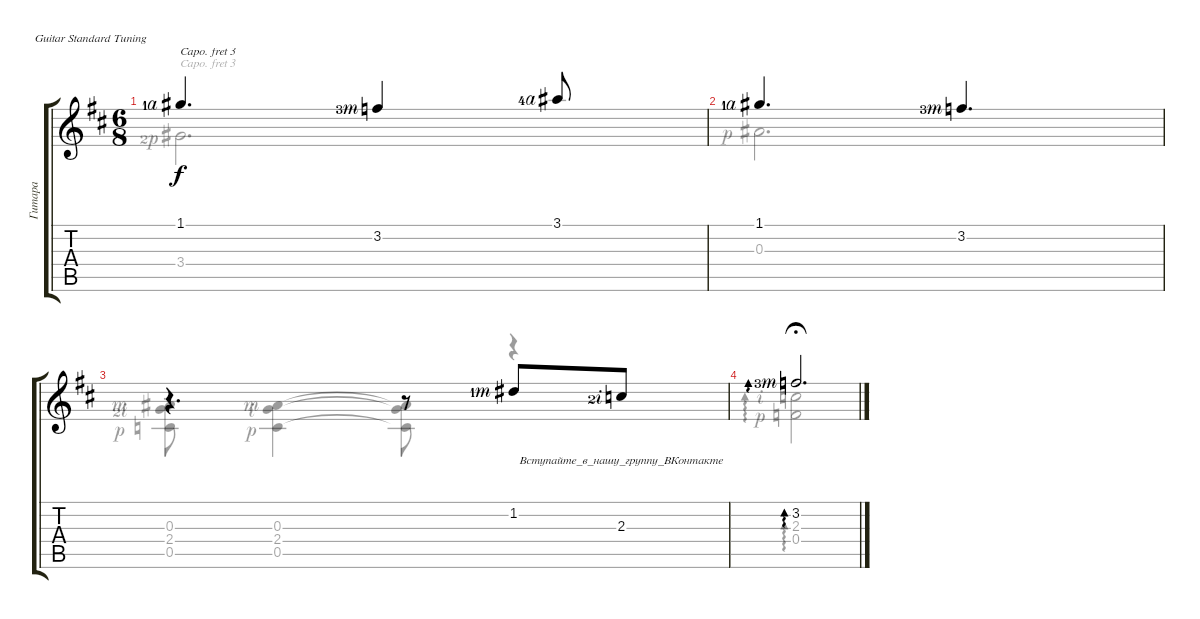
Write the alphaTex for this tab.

\defaultSystemsLayout 4
\bracketExtendMode groupsimilarinstruments
\otherSystemsTrackNameOrientation horizontal
\track ("Nylon Guitar" "Гитара") {instrument acousticguitarnylon}
\staff {score tabs}
\capo 3
\tuning (E4 B3 G3 D3 A2 E2)
\voice
\ts (6 8)
\tempo (93 hide)
\clef g2
\scale
0.343811
\ks d
1.1{lf 2 rf 4}.4{d lyrics (0 "") lyrics (1 "") lyrics (2 "") lyrics (3 "") lyrics (4 "") dy f} 3.2{lf 4 rf 3}.4{lyrics (0 "") lyrics (1 "") lyrics (2 "") lyrics (3 "") lyrics (4 "")} 3.1{lf 5 rf 4}.8{lyrics (0 "") lyrics (1 "") lyrics (2 "") lyrics (3 "") lyrics (4 "")} |
\scale
0.303205 1.1{lf 2 rf 4}.4{d lyrics (0 "") lyrics (1 "") lyrics (2 "") lyrics (3 "") lyrics (4 "")} 3.2{lf 4 rf 3}.4{d lyrics (0 "") lyrics (1 "") lyrics (2 "") lyrics (3 "") lyrics (4 "")} |
\scale
0.450218 r.4{d} r.8 1.2{lf 2 rf 3}.8{lyrics (0 "") lyrics (1 "") lyrics (2 "") lyrics (3 "") lyrics (4 "")} 2.3{lf 3 rf 2}.8{lyrics (0 "Вступайте_в_нашу_группу_ВКонтакте") lyrics (1 "") lyrics (2 "") lyrics (3 "") lyrics (4 "")} |
\scale
0.246602 3.2{lf 4 rf 3}.2{d ad 0 lyrics (0 "") lyrics (1 "") lyrics (2 "") lyrics (3 "") lyrics (4 "") fermata (medium 0.5)}
\voice
\clef g2
\ottava regular
\simile none
\scale
0.343811
\ks d
3.4{lf 3 rf 1}.2{d dy f} |
\scale
0.303205 0.3{rf 1}.2{d} |
\scale
0.450218 (0.5{st rf 1} 2.4{st lf 3 rf 2} 0.3{st rf 3}).8 (0.5{rf 1} 2.4{rf 2} 0.3{rf 3}).4 (0.5{t} 2.4{t} 0.3{t}).8 r.4 |
\scale
0.246602 (2.3{rf 2} 0.4{rf 1}).2{ad 0 fermata (medium 0.5)}
